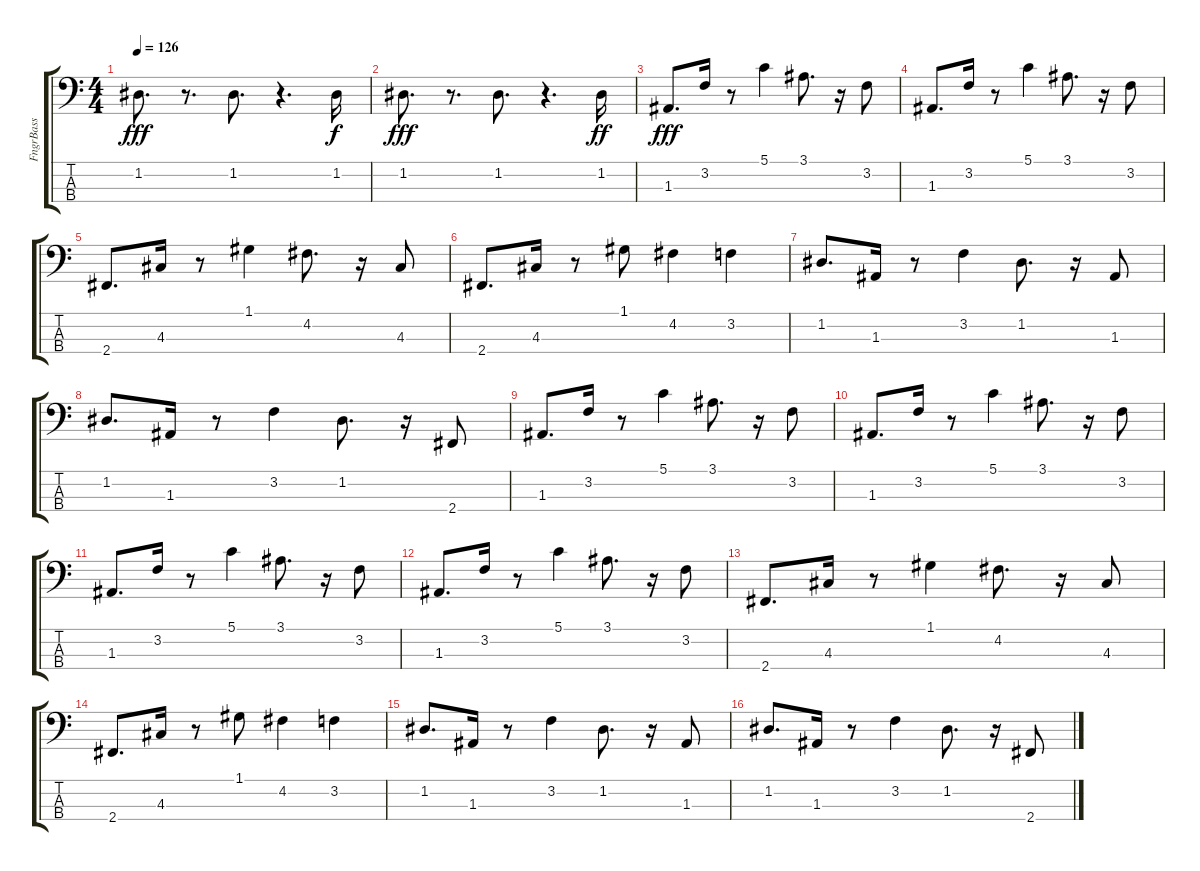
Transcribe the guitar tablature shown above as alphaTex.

\track ("FngrBass" "FngrBass") {instrument electricbassfinger}
\staff {score tabs}
\tuning (G2 D2 A1 E1) {hide}
\ts (4 4)
\tempo 126
\clef f4
\ks c
1.2.8{d dy fff} r.8{d} 1.2.8{d} r.4{d} 1.2.16{dy f} |
1.2.8{d dy fff} r.8{d} 1.2.8{d} r.4{d} 1.2.16{dy ff} |
1.3.8{d dy fff} 3.2.16 r.8 5.1.4 3.1.8{d} r.16 3.2.8 |
1.3.8{d} 3.2.16 r.8 5.1.4 3.1.8{d} r.16 3.2.8 |
2.4.8{d} 4.3.16 r.8 1.1.4 4.2.8{d} r.16 4.3.8 |
2.4.8{d} 4.3.16 r.8 1.1.8 4.2.4 3.2.4 |
1.2.8{d} 1.3.16 r.8 3.2.4 1.2.8{d} r.16 1.3.8 |
1.2.8{d} 1.3.16 r.8 3.2.4 1.2.8{d} r.16 2.4.8 |
1.3.8{d} 3.2.16 r.8 5.1.4 3.1.8{d} r.16 3.2.8 |
1.3.8{d} 3.2.16 r.8 5.1.4 3.1.8{d} r.16 3.2.8 |
1.3.8{d} 3.2.16 r.8 5.1.4 3.1.8{d} r.16 3.2.8 |
1.3.8{d} 3.2.16 r.8 5.1.4 3.1.8{d} r.16 3.2.8 |
2.4.8{d} 4.3.16 r.8 1.1.4 4.2.8{d} r.16 4.3.8 |
2.4.8{d} 4.3.16 r.8 1.1.8 4.2.4 3.2.4 |
1.2.8{d} 1.3.16 r.8 3.2.4 1.2.8{d} r.16 1.3.8 |
1.2.8{d} 1.3.16 r.8 3.2.4 1.2.8{d} r.16 2.4.8
